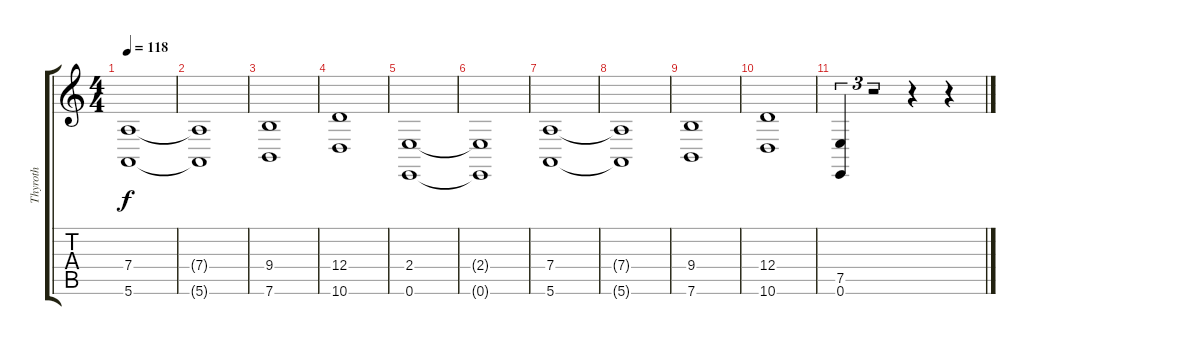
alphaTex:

\track ("Thyroth" "Thyroth") {instrument stringensemble1}
\staff {score tabs}
\tuning (E4 B3 G3 D3 A2 E2) {hide}
\ts (4 4)
\tempo 118
\clef g2
\ks c
(7.4 5.6).1{dy f} |
(7.4{t} 5.6{t}).1 |
(9.4 7.6).1 |
(12.4 10.6).1 |
(2.4 0.6).1 |
(2.4{t} 0.6{t}).1 |
(7.4 5.6).1 |
(7.4{t} 5.6{t}).1 |
(9.4 7.6).1 |
(12.4 10.6).1 |
(7.5 0.6).4{tu (3 2)} r.2{tu (3 2)} r.4 r.4
